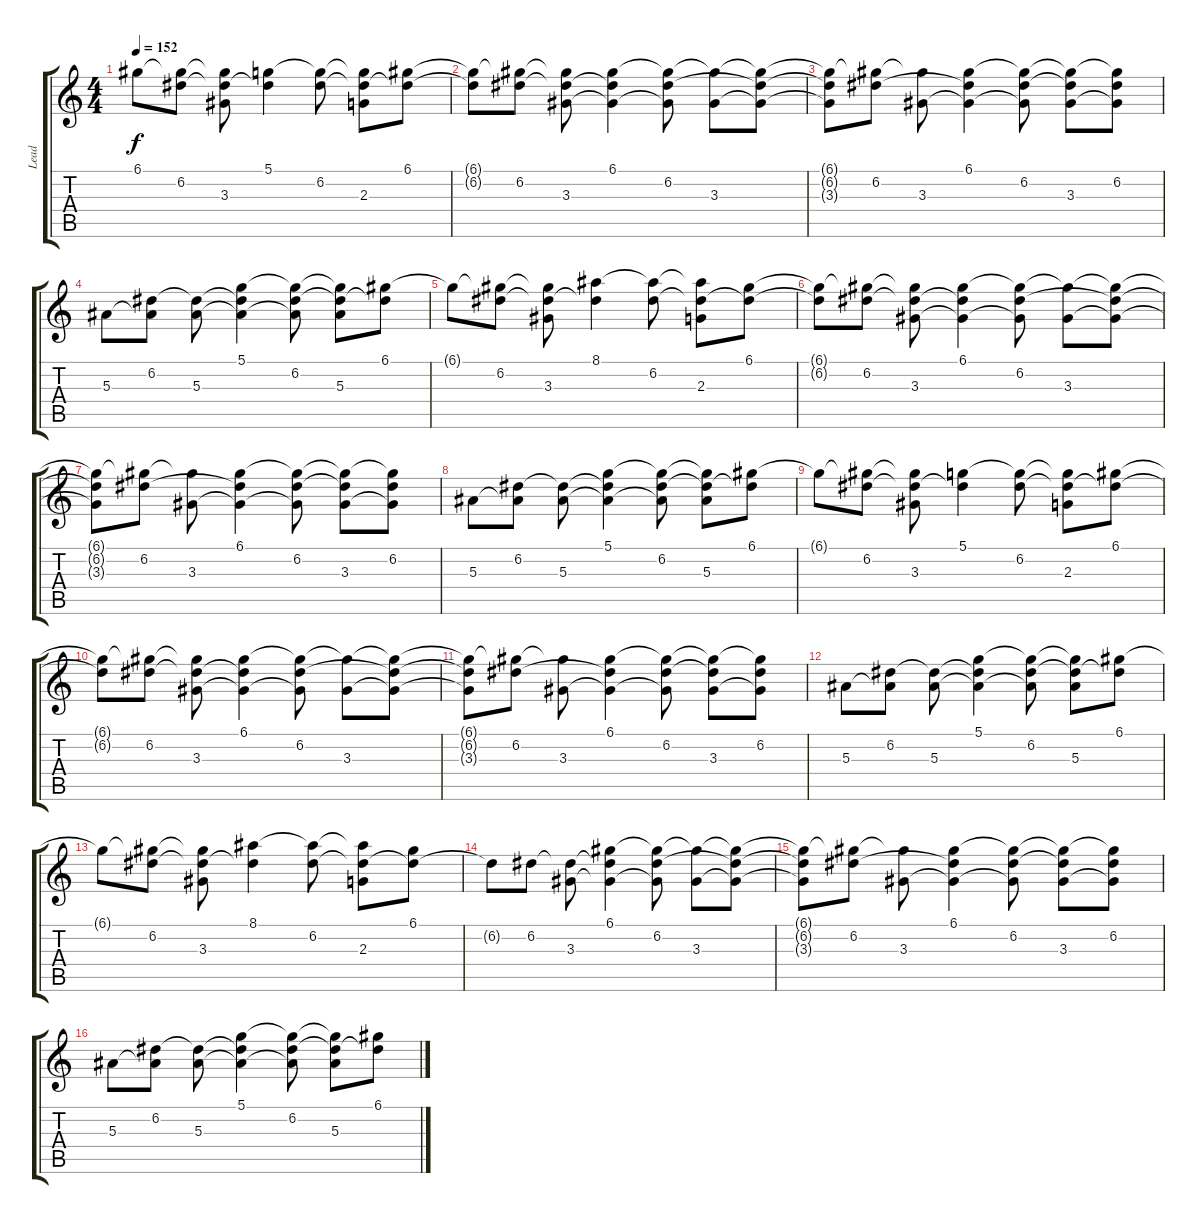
\track ("Lead" "Lead") {instrument overdrivenguitar}
\staff {score tabs}
\tuning (D4 A3 F3 C3 G2 C2) {hide}
\ts (4 4)
\tempo 152
\clef g2
\ks c
6.1{t}.8{dy f} (6.1{t} 6.2).8 (6.1{t} 6.2{t} 3.3).8 (5.1 6.2{t}).4 (5.1{t} 6.2).8 (5.1{t} 6.2{t} 2.3).8 (6.1 6.2{t}).8 |
(6.1{t} 6.2{t}).8 (6.1{t} 6.2).8 (6.1{t} 6.2{t} 3.3).8 (6.1 6.2{t} 3.3{t}).4 (6.1{t} 6.2 3.3{t}).8 (6.1{t} 3.3).8 (6.1{t} 6.2{t} 3.3{t}).8 |
(6.1{t} 6.2{t} 3.3{t}).8 (6.1{t} 6.2).8 (6.1{t} 3.3).8 (6.1 6.2{t} 3.3{t}).4 (6.1{t} 6.2 3.3{t}).8 (6.1{t} 6.2{t} 3.3).8 (6.1{t} 6.2 3.3{t}).8 |
5.3.8 (6.2 5.3{t}).8 (6.2{t} 5.3).8 (5.1 6.2{t} 5.3{t}).4 (5.1{t} 6.2 5.3{t}).8 (5.1{t} 6.2{t} 5.3).8 (6.1 6.2{t}).8 |
6.1{t}.8 (6.1{t} 6.2).8 (6.1{t} 6.2{t} 3.3).8 (8.1 6.2{t}).4 (8.1{t} 6.2).8 (8.1{t} 6.2{t} 2.3).8 (6.1 6.2{t}).8 |
(6.1{t} 6.2{t}).8 (6.1{t} 6.2).8 (6.1{t} 6.2{t} 3.3).8 (6.1 6.2{t} 3.3{t}).4 (6.1{t} 6.2 3.3{t}).8 (6.1{t} 3.3).8 (6.1{t} 6.2{t} 3.3{t}).8 |
(6.1{t} 6.2{t} 3.3{t}).8 (6.1{t} 6.2).8 (6.1{t} 3.3).8 (6.1 6.2{t} 3.3{t}).4 (6.1{t} 6.2 3.3{t}).8 (6.1{t} 6.2{t} 3.3).8 (6.1{t} 6.2 3.3{t}).8 |
5.3.8 (6.2 5.3{t}).8 (6.2{t} 5.3).8 (5.1 6.2{t} 5.3{t}).4 (5.1{t} 6.2 5.3{t}).8 (5.1{t} 6.2{t} 5.3).8 (6.1 6.2{t}).8 |
6.1{t}.8 (6.1{t} 6.2).8 (6.1{t} 6.2{t} 3.3).8 (5.1 6.2{t}).4 (5.1{t} 6.2).8 (5.1{t} 6.2{t} 2.3).8 (6.1 6.2{t}).8 |
(6.1{t} 6.2{t}).8 (6.1{t} 6.2).8 (6.1{t} 6.2{t} 3.3).8 (6.1 6.2{t} 3.3{t}).4 (6.1{t} 6.2 3.3{t}).8 (6.1{t} 3.3).8 (6.1{t} 6.2{t} 3.3{t}).8 |
(6.1{t} 6.2{t} 3.3{t}).8 (6.1{t} 6.2).8 (6.1{t} 3.3).8 (6.1 6.2{t} 3.3{t}).4 (6.1{t} 6.2 3.3{t}).8 (6.1{t} 6.2{t} 3.3).8 (6.1{t} 6.2 3.3{t}).8 |
5.3.8 (6.2 5.3{t}).8 (6.2{t} 5.3).8 (5.1 6.2{t} 5.3{t}).4 (5.1{t} 6.2 5.3{t}).8 (5.1{t} 6.2{t} 5.3).8 (6.1 6.2{t}).8 |
6.1{t}.8 (6.1{t} 6.2).8 (6.1{t} 6.2{t} 3.3).8 (8.1 6.2{t}).4 (8.1{t} 6.2).8 (8.1{t} 6.2{t} 2.3).8 (6.1 6.2{t}).8 |
6.2{t}.8 6.2.8 (6.2{t} 3.3).8 (6.1 6.2{t} 3.3{t}).4 (6.1{t} 6.2 3.3{t}).8 (6.1{t} 3.3).8 (6.1{t} 6.2{t} 3.3{t}).8 |
(6.1{t} 6.2{t} 3.3{t}).8 (6.1{t} 6.2).8 (6.1{t} 3.3).8 (6.1 6.2{t} 3.3{t}).4 (6.1{t} 6.2 3.3{t}).8 (6.1{t} 6.2{t} 3.3).8 (6.1{t} 6.2 3.3{t}).8 |
5.3.8 (6.2 5.3{t}).8 (6.2{t} 5.3).8 (5.1 6.2{t} 5.3{t}).4 (5.1{t} 6.2 5.3{t}).8 (5.1{t} 6.2{t} 5.3).8 (6.1 6.2{t}).8
